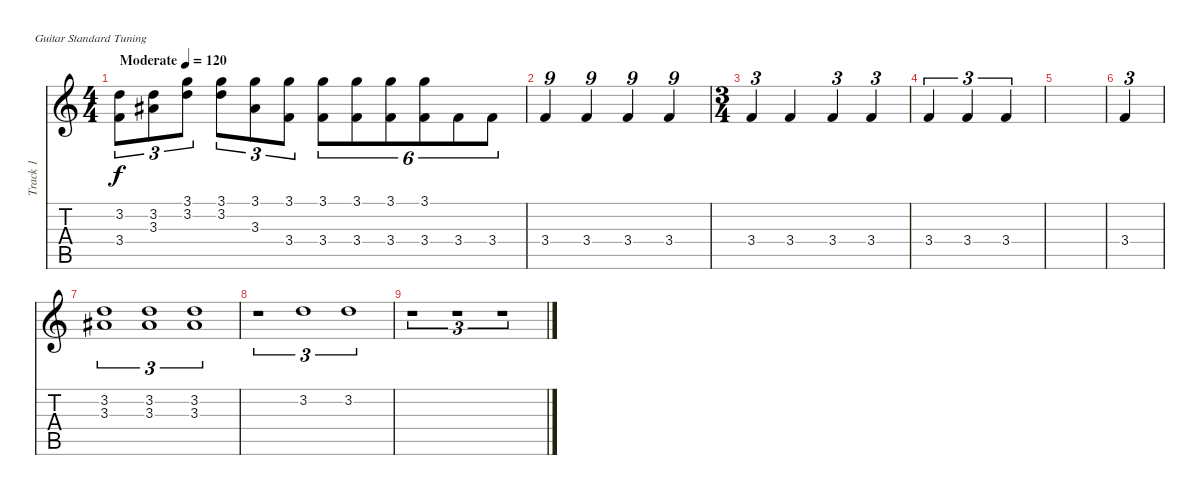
\defaultSystemsLayout 4
\bracketExtendMode nobrackets
\otherSystemsTrackNameOrientation horizontal
\track ("Track 1" "Track 1") {instrument acousticguitarsteel}
\staff {score tabs}
\tuning (E4 B3 G3 D3 A2 E2)
\ts (4 4)
\beaming (8 2 2 2 2)
\tempo (120 "Moderate")
\clef g2
\ks c
(3.2 3.4).8{tu (3 2) dy f instrument acousticguitarsteel beam Down} (3.2 3.3{acc #}).8{tu (3 2) beam Down} (3.1 3.2).8{tu (3 2) beam Down} (3.1 3.2).8{tu (3 2) beam Down} (3.1 3.3{acc #}).8{tu (3 2) beam Down} (3.1 3.4).8{tu (3 2) beam Down} (3.1 3.4).8{tu (6 4) beam Down} (3.1 3.4).8{tu (6 4) beam Down} (3.1 3.4).8{tu (6 4) beam Down} (3.1 3.4).8{tu (6 4) beam Down} 3.4.8{tu (6 4) beam Down} 3.4.8{tu (6 4) beam Down} |
3.4.4{tu (9 8) beam Up} 3.4.4{tu (9 8) beam Up} 3.4.4{tu (9 8) beam Up} 3.4.4{tu (9 8) beam Up} |
\ts (3 4)
\beaming (8 2 2 2)
3.4.4{tu (3 2) beam Up} 3.4.4{beam Up} 3.4.4{tu (3 2) beam Up} 3.4.4{tu (3 2) beam Up} |
3.4.4{tu (3 2) beam Up} 3.4.4{tu (3 2) beam Up} 3.4.4{tu (3 2) beam Up} |
|
3.4.4{tu (3 2) beam Up} |
(3.2 3.3{acc #}).1{tu (3 2) beam Down} (3.2 3.3{acc #}).1{tu (3 2) beam Down} (3.2 3.3{acc #}).1{tu (3 2) beam Down} |
r.1{tu (3 2) beam Down} 3.2.1{tu (3 2) beam Down} 3.2.1{tu (3 2) beam Down} |
r.1{tu (3 2) beam Down} r.1{tu (3 2) beam Down} r.1{tu (3 2) beam Down}
